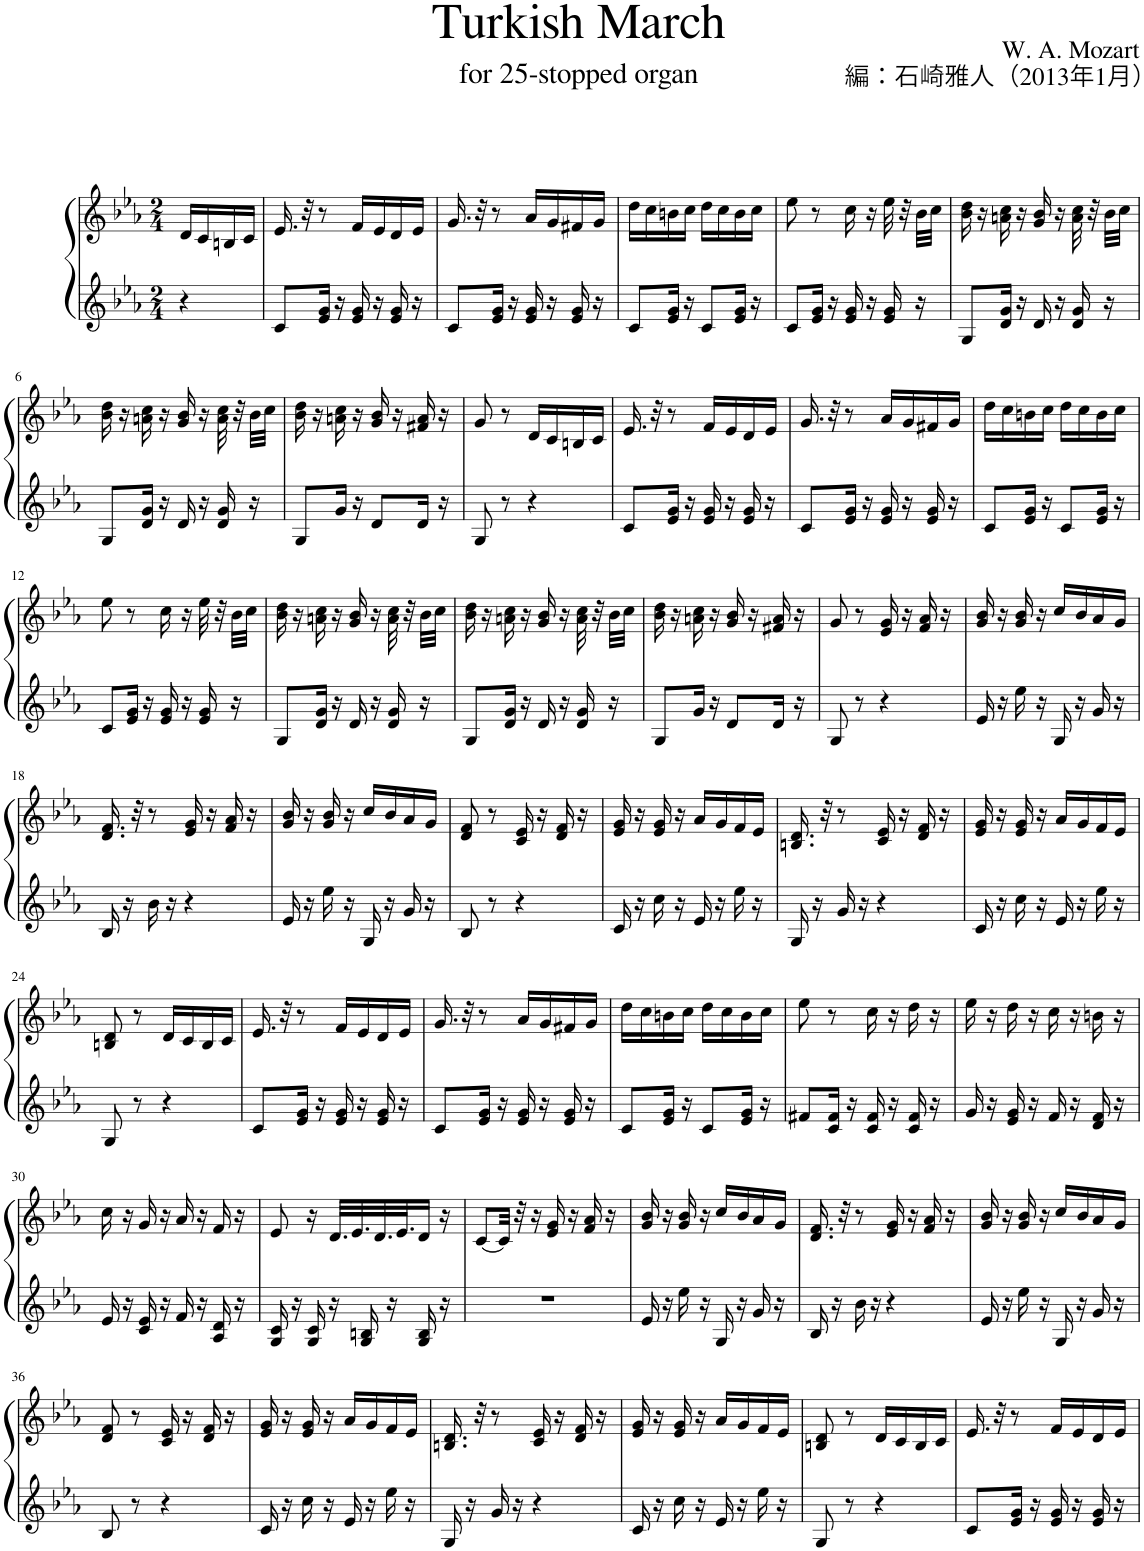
**kern	**kern
*part1	*part1
*staff2	*staff1
*I"Piano	*
*clefG2	*clefG2
*k[b-e-a-]	*k[b-e-a-]
*M2/4	*M2/4
=	=
4r	16d/LL
.	16c/
.	16Bn/
.	16c/JJ
=1	=1
8c/L	16.e-/
.	32r
16e-/ 16g/Jk	8r
16r	.
16e-/ 16g/	16f/LL
16r	16e-/
16e-/ 16g/	16d/
16r	16e-/JJ
=2	=2
8c/L	16.g/
.	32r
16e-/ 16g/Jk	8r
16r	.
16e-/ 16g/	16a-/LL
16r	16g/
16e-/ 16g/	16f#X/
16r	16g/JJ
=3	=3
8c/L	16dd\LL
.	16cc\
16e-/ 16g/Jk	16bn\
16r	16cc\JJ
8c/L	16dd\LL
.	16cc\
16e-/ 16g/Jk	16b\
16r	16cc\JJ
=4	=4
8c/L	8ee-\
16e-/ 16g/Jk	8r
16r	.
16e-/ 16g/	16cc\
16r	16r
16e-/ 16g/	32ee-\
.	32r
16r	32b-\LLL
.	32cc\JJJ
=5	=5
8G/L	16b-\ 16dd\
.	16r
16d/ 16g/Jk	16an\ 16cc\
16r	16r
16d/	16g/ 16b-/
16r	16r
16d/ 16g/	32a\ 32cc\
.	32r
16r	32b-\LLL
.	32cc\JJJ
!!LO:LB:g=z
=6	=6
8G/L	16b-\ 16dd\
.	16r
16d/ 16g/Jk	16an\ 16cc\
16r	16r
16d/	16g/ 16b-/
16r	16r
16d/ 16g/	32a\ 32cc\
.	32r
16r	32b-\LLL
.	32cc\JJJ
=7	=7
8G/L	16b-\ 16dd\
.	16r
16g/Jk	16an\ 16cc\
16r	16r
8d/L	16g/ 16b-/
.	16r
16d/Jk	16f#X/ 16a/
16r	16r
=8	=8
8G/	8g/
8r	8r
4r	16d/LL
.	16c/
.	16Bn/
.	16c/JJ
=9	=9
8c/L	16.e-/
.	32r
16e-/ 16g/Jk	8r
16r	.
16e-/ 16g/	16f/LL
16r	16e-/
16e-/ 16g/	16d/
16r	16e-/JJ
=10	=10
8c/L	16.g/
.	32r
16e-/ 16g/Jk	8r
16r	.
16e-/ 16g/	16a-/LL
16r	16g/
16e-/ 16g/	16f#X/
16r	16g/JJ
=11	=11
8c/L	16dd\LL
.	16cc\
16e-/ 16g/Jk	16bn\
16r	16cc\JJ
8c/L	16dd\LL
.	16cc\
16e-/ 16g/Jk	16b\
16r	16cc\JJ
!!LO:LB:g=z
=12	=12
8c/L	8ee-\
16e-/ 16g/Jk	8r
16r	.
16e-/ 16g/	16cc\
16r	16r
16e-/ 16g/	32ee-\
.	32r
16r	32b-\LLL
.	32cc\JJJ
=13	=13
8G/L	16b-\ 16dd\
.	16r
16d/ 16g/Jk	16an\ 16cc\
16r	16r
16d/	16g/ 16b-/
16r	16r
16d/ 16g/	32a\ 32cc\
.	32r
16r	32b-\LLL
.	32cc\JJJ
=14	=14
8G/L	16b-\ 16dd\
.	16r
16d/ 16g/Jk	16an\ 16cc\
16r	16r
16d/	16g/ 16b-/
16r	16r
16d/ 16g/	32a\ 32cc\
.	32r
16r	32b-\LLL
.	32cc\JJJ
=15	=15
8G/L	16b-\ 16dd\
.	16r
16g/Jk	16an\ 16cc\
16r	16r
8d/L	16g/ 16b-/
.	16r
16d/Jk	16f#X/ 16a/
16r	16r
=16	=16
8G/	8g/
8r	8r
4r	16e-/ 16g/
.	16r
.	16f/ 16a-/
.	16r
=17	=17
16e-/	16g/ 16b-/
16r	16r
16ee-\	16g/ 16b-/
16r	16r
16G/	16cc/LL
16r	16b-/
16g/	16a-/
16r	16g/JJ
!!LO:LB:g=z
=18	=18
16B-/	16.d/ 16.f/
16r	.
.	32r
16b-\	8r
16r	.
4r	16e-/ 16g/
.	16r
.	16f/ 16a-/
.	16r
=19	=19
16e-/	16g/ 16b-/
16r	16r
16ee-\	16g/ 16b-/
16r	16r
16G/	16cc/LL
16r	16b-/
16g/	16a-/
16r	16g/JJ
=20	=20
8B-/	8d/ 8f/
8r	8r
4r	16c/ 16e-/
.	16r
.	16d/ 16f/
.	16r
=21	=21
16c/	16e-/ 16g/
16r	16r
16cc\	16e-/ 16g/
16r	16r
16e-/	16a-/LL
16r	16g/
16ee-\	16f/
16r	16e-/JJ
=22	=22
16G/	16.Bn/ 16.d/
16r	.
.	32r
16g/	8r
16r	.
4r	16c/ 16e-/
.	16r
.	16d/ 16f/
.	16r
=23	=23
16c/	16e-/ 16g/
16r	16r
16cc\	16e-/ 16g/
16r	16r
16e-/	16a-/LL
16r	16g/
16ee-\	16f/
16r	16e-/JJ
!!LO:LB:g=z
=24	=24
8G/	8Bn/ 8d/
8r	8r
4r	16d/LL
.	16c/
.	16B/
.	16c/JJ
=25	=25
8c/L	16.e-/
.	32r
16e-/ 16g/Jk	8r
16r	.
16e-/ 16g/	16f/LL
16r	16e-/
16e-/ 16g/	16d/
16r	16e-/JJ
=26	=26
8c/L	16.g/
.	32r
16e-/ 16g/Jk	8r
16r	.
16e-/ 16g/	16a-/LL
16r	16g/
16e-/ 16g/	16f#X/
16r	16g/JJ
=27	=27
8c/L	16dd\LL
.	16cc\
16e-/ 16g/Jk	16bn\
16r	16cc\JJ
8c/L	16dd\LL
.	16cc\
16e-/ 16g/Jk	16b\
16r	16cc\JJ
=28	=28
8f#X/L	8ee-\
16c/ 16f#/Jk	8r
16r	.
16c/ 16f#/	16cc\
16r	16r
16c/ 16f#/	16dd\
16r	16r
=29	=29
16g/	16ee-\
16r	16r
16e-/ 16g/	16dd\
16r	16r
16f/	16cc\
16r	16r
16d/ 16f/	16bn\
16r	16r
!!LO:LB:g=z
=30	=30
16e-/	16cc\
16r	16r
16c/ 16e-/	16g/
16r	16r
16f/	16a-/
16r	16r
16A-/ 16d/	16f/
16r	16r
=31	=31
16G/ 16c/	8e-/
16r	.
16G/ 16c/	16r
16r	32.d/LLL
.	32.e-/
16G/ 16Bn/	.
.	32.d/
16r	.
.	32.e-/J
16G/ 16B/	16d/JJ
16r	16r
=32	=32
2r	[8c/L
.	32c/Jkk]
.	32r
.	16r
.	16e-/ 16g/
.	16r
.	16f/ 16a-/
.	16r
=33	=33
16e-/	16g/ 16b-/
16r	16r
16ee-\	16g/ 16b-/
16r	16r
16G/	16cc/LL
16r	16b-/
16g/	16a-/
16r	16g/JJ
=34	=34
16B-/	16.d/ 16.f/
16r	.
.	32r
16b-\	8r
16r	.
4r	16e-/ 16g/
.	16r
.	16f/ 16a-/
.	16r
=35	=35
16e-/	16g/ 16b-/
16r	16r
16ee-\	16g/ 16b-/
16r	16r
16G/	16cc/LL
16r	16b-/
16g/	16a-/
16r	16g/JJ
!!LO:LB:g=z
=36	=36
8B-/	8d/ 8f/
8r	8r
4r	16c/ 16e-/
.	16r
.	16d/ 16f/
.	16r
=37	=37
16c/	16e-/ 16g/
16r	16r
16cc\	16e-/ 16g/
16r	16r
16e-/	16a-/LL
16r	16g/
16ee-\	16f/
16r	16e-/JJ
=38	=38
16G/	16.Bn/ 16.d/
16r	.
.	32r
16g/	8r
16r	.
4r	16c/ 16e-/
.	16r
.	16d/ 16f/
.	16r
=39	=39
16c/	16e-/ 16g/
16r	16r
16cc\	16e-/ 16g/
16r	16r
16e-/	16a-/LL
16r	16g/
16ee-\	16f/
16r	16e-/JJ
=40	=40
8G/	8Bn/ 8d/
8r	8r
4r	16d/LL
.	16c/
.	16B/
.	16c/JJ
=41	=41
8c/L	16.e-/
.	32r
16e-/ 16g/Jk	8r
16r	.
16e-/ 16g/	16f/LL
16r	16e-/
16e-/ 16g/	16d/
16r	16e-/JJ
=	=
*-	*-
